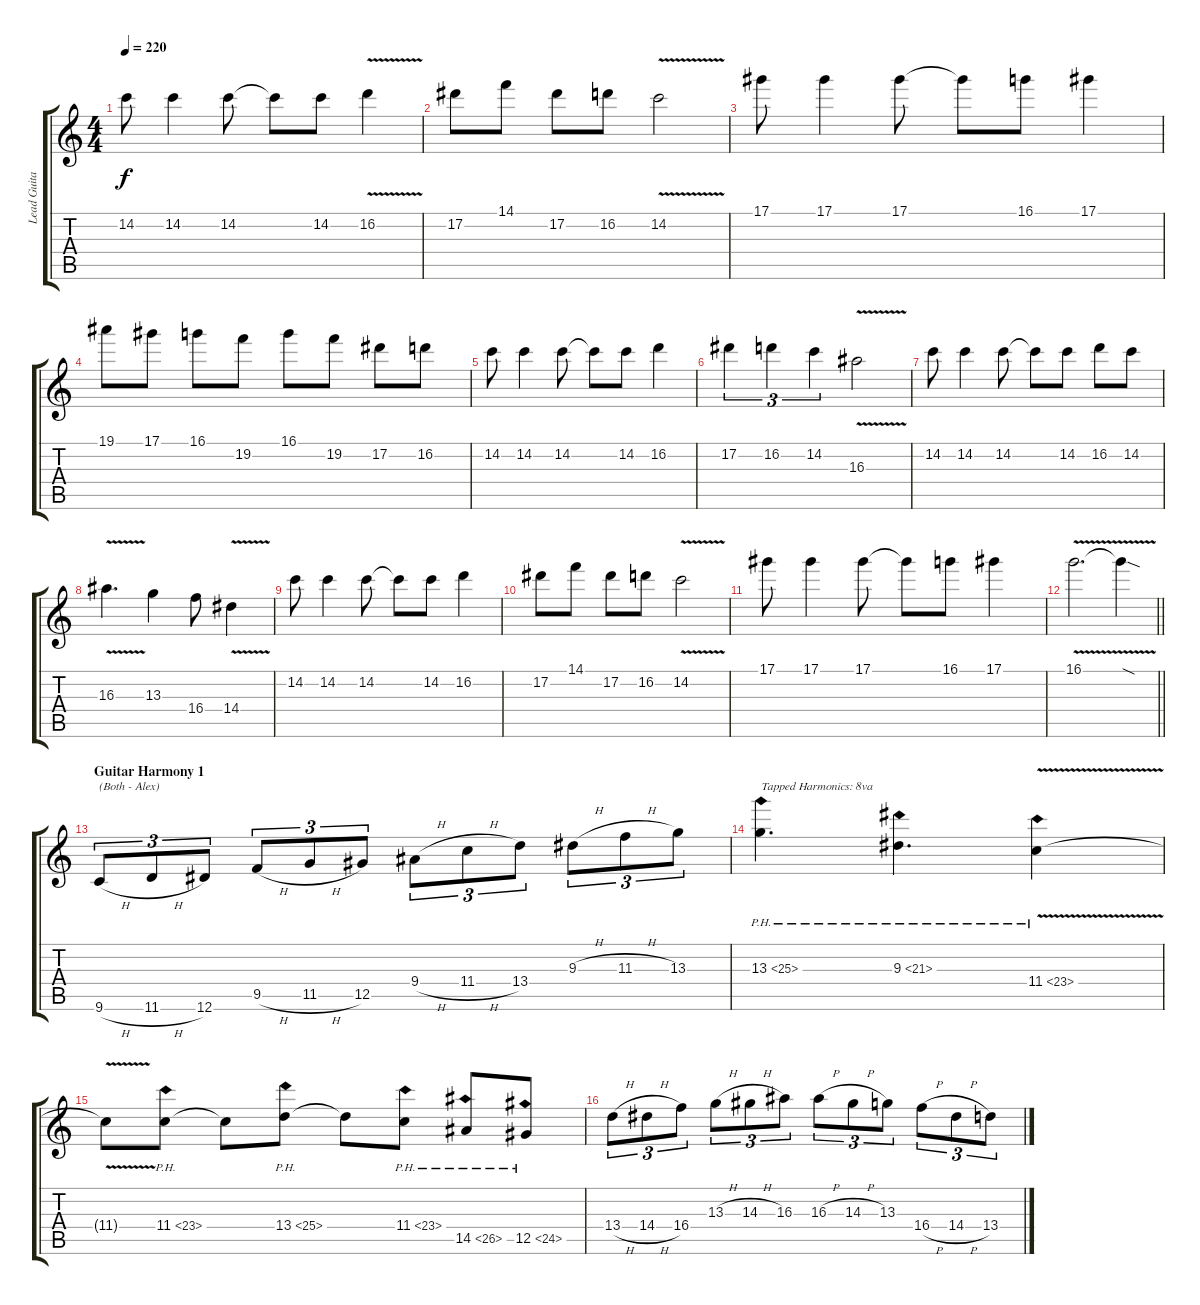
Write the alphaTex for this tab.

\track ("Lead Guitar 2" "Lead Guita") {instrument overdrivenguitar}
\staff {score tabs}
\tuning (Eb4 Bb3 Gb3 Db3 Ab2 Eb2) {hide}
\ts (4 4)
\tempo 220
\clef g2
\ks c
14.2.8{dy f} 14.2.4 14.2.8 14.2{t}.8 14.2.8 16.2{v}.4 |
17.2.8 14.1.8 17.2.8 16.2.8 14.2{v}.2 |
17.1.8 17.1.4 17.1.8 17.1{t}.8 16.1.8 17.1.4 |
19.1.8 17.1.8 16.1.8 19.2.8 16.1.8 19.2.8 17.2.8 16.2.8 |
14.2.8 14.2.4 14.2.8 14.2{t}.8 14.2.8 16.2.4 |
17.2.4{tu (3 2)} 16.2.4{tu (3 2)} 14.2.4{tu (3 2)} 16.3{v}.2 |
14.2.8 14.2.4 14.2.8 14.2{t}.8 14.2.8 16.2.8 14.2.8 |
16.3{v}.4{d} 13.3.4 16.4.8 14.4{v}.4 |
14.2.8 14.2.4 14.2.8 14.2{t}.8 14.2.8 16.2.4 |
17.2.8 14.1.8 17.2.8 16.2.8 14.2{v}.2 |
17.1.8 17.1.4 17.1.8 17.1{t}.8 16.1.8 17.1.4 |
\barLineRight lightlight
16.1{v}.2{d} 16.1{sod t}.4 |
\section ("" "Guitar Harmony 1")
9.6{h}.8{tu (3 2) txt "(Both - Alex)"} 11.6{h}.8{tu (3 2)} 12.6.8{tu (3 2)} 9.5{h}.8{tu (3 2)} 11.5{h}.8{tu (3 2)} 12.5.8{tu (3 2)} 9.4{h}.8{tu (3 2)} 11.4{h}.8{tu (3 2)} 13.4.8{tu (3 2)} 9.3{h}.8{tu (3 2)} 11.3{h}.8{tu (3 2)} 13.3.8{tu (3 2)} |
13.3{ph 12}.4{d txt "Tapped Harmonics: 8va"} 9.3{ph 12}.4{d} 11.4{ph 12 v}.4 |
11.4{t}.8 11.4{ph 12}.8 11.4{t}.8 13.4{ph 12}.8 13.4{t}.8 11.4{ph 12}.8 14.5{ph 12}.8 12.5{ph 12}.8 |
13.4{h}.8{tu (3 2)} 14.4{h}.8{tu (3 2)} 16.4.8{tu (3 2)} 13.3{h}.8{tu (3 2)} 14.3{h}.8{tu (3 2)} 16.3.8{tu (3 2)} 16.3{h}.8{tu (3 2)} 14.3{h}.8{tu (3 2)} 13.3.8{tu (3 2)} 16.4{h}.8{tu (3 2)} 14.4{h}.8{tu (3 2)} 13.4.8{tu (3 2)}
